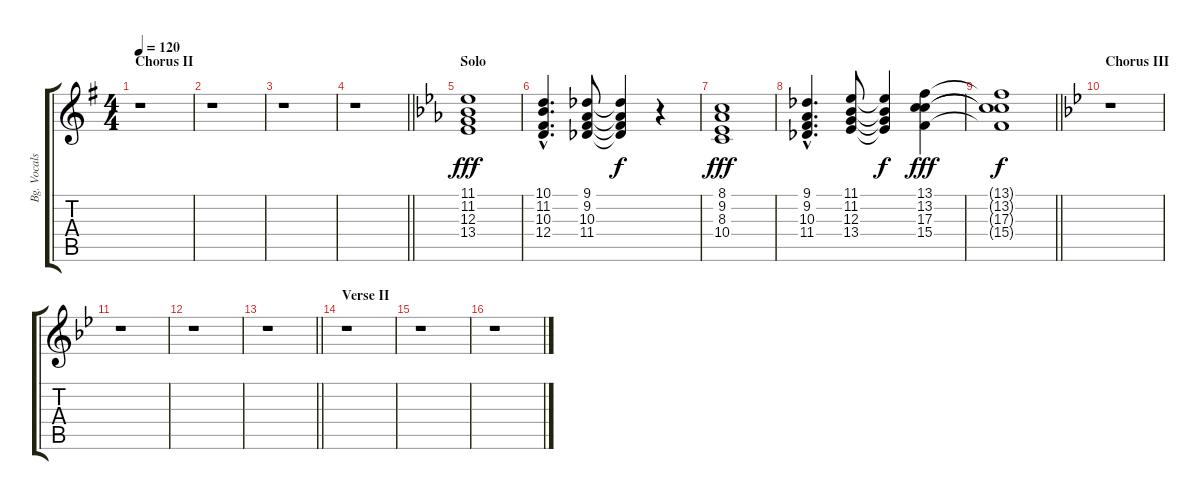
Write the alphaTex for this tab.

\track ("Bg. Vocals" "Bg. Vocals") {instrument choiraahs}
\staff {score tabs}
\tuning (E4 B3 G3 D3 A2 E2) {hide}
\ts (4 4)
\section ("" "Chorus II")
\tempo 120
\clef g2
\ks g
r.1{dy fff} |
r.1 |
r.1 |
\barLineRight lightlight
r.1 |
\section ("" "Solo")
\ks eb
(11.1 11.2 12.3 13.4).1 |
(10.1{hac} 11.2{hac} 10.3{hac} 12.4{hac}).4{d} (9.1 9.2 10.3 11.4).8 (9.1{t} 9.2{t} 10.3{t} 11.4{t}).4{dy f} r.4 |
(8.1 9.2 8.3 10.4).1{dy fff} |
(9.1{hac} 9.2{hac} 10.3{hac} 11.4{hac}).4{d} (11.1 11.2 12.3 13.4).8 (11.1{t} 11.2{t} 12.3{t} 13.4{t}).4{dy f} (13.1 13.2 17.3 15.4).4{dy fff} |
\barLineRight lightlight
(13.1{t} 13.2{t} 17.3{t} 15.4{t}).1{dy f} |
\section ("" "Chorus III")
\ks bb
r.1 |
r.1 |
r.1 |
\barLineRight lightlight
r.1 |
\section ("" "Verse II")
r.1 |
r.1 |
r.1
